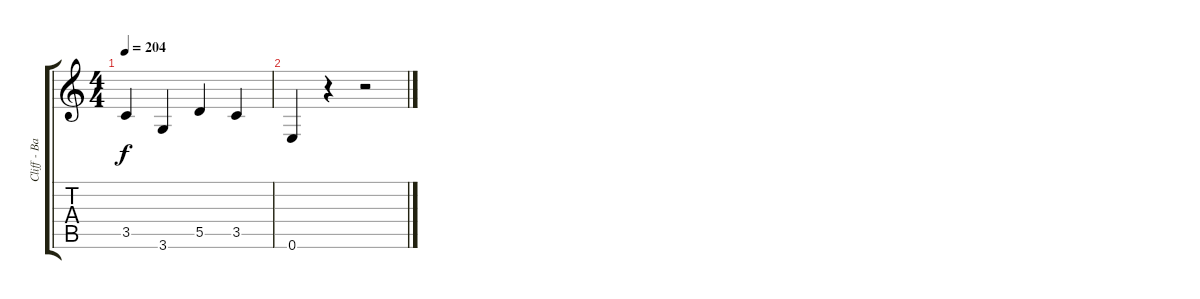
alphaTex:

\track ("Cliff - Bass" "Cliff - Ba") {instrument electricbasspick}
\staff {score tabs}
\tuning (E4 B3 G3 D3 A2 E2) {hide}
\ts (4 4)
\tempo 204
\clef g2
\ks c
3.5.4{dy f} 3.6.4 5.5.4 3.5.4 |
0.6.4 r.4 r.2
